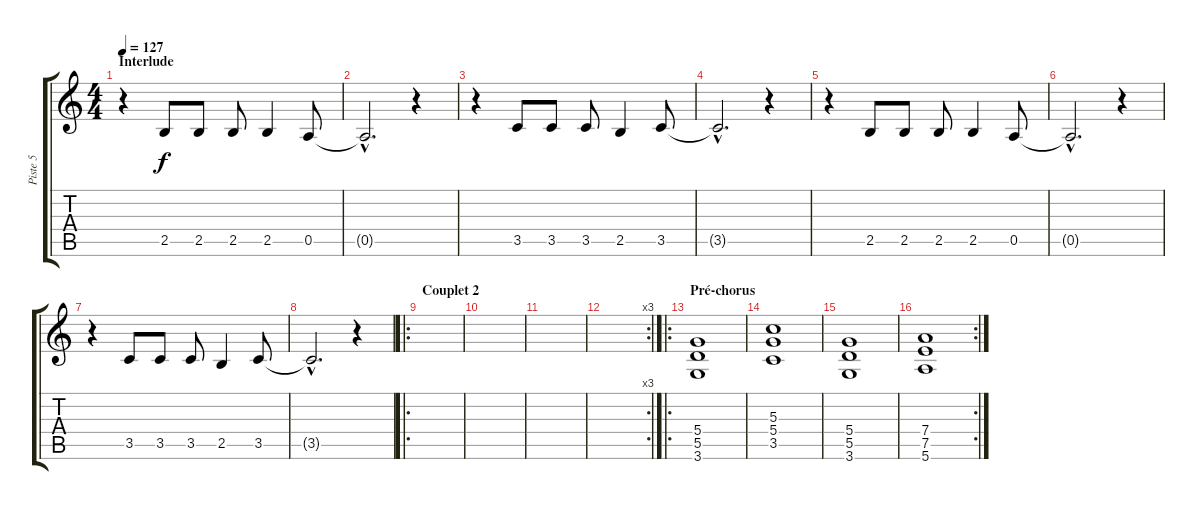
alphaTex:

\track ("Piste 5" "Piste 5") {instrument overdrivenguitar}
\staff {score tabs}
\tuning (E4 B3 G3 D3 A2 E2) {hide}
\ts (4 4)
\section ("" "Interlude")
\tempo 127
\clef g2
\ks c
r.4{dy f volume 15} 2.5.8 2.5.8 2.5.8 2.5.4 0.5.8 |
0.5{hac t}.2{d} r.4 |
r.4 3.5.8 3.5.8 3.5.8 2.5.4 3.5.8 |
3.5{hac t}.2{d} r.4 |
r.4 2.5.8 2.5.8 2.5.8 2.5.4 0.5.8 |
0.5{hac t}.2{d} r.4 |
r.4 3.5.8 3.5.8 3.5.8 2.5.4 3.5.8 |
3.5{hac t}.2{d} r.4 |
\ro
\section ("" "Couplet 2")
|
|
|
\rc 3
|
\ro
\section ("" "Pré-chorus")
(5.4 5.5 3.6).1{volume 11 instrument distortionguitar} |
(5.3 5.4 3.5).1 |
(5.4 5.5 3.6).1 |
\rc 2
(7.4 7.5 5.6).1
